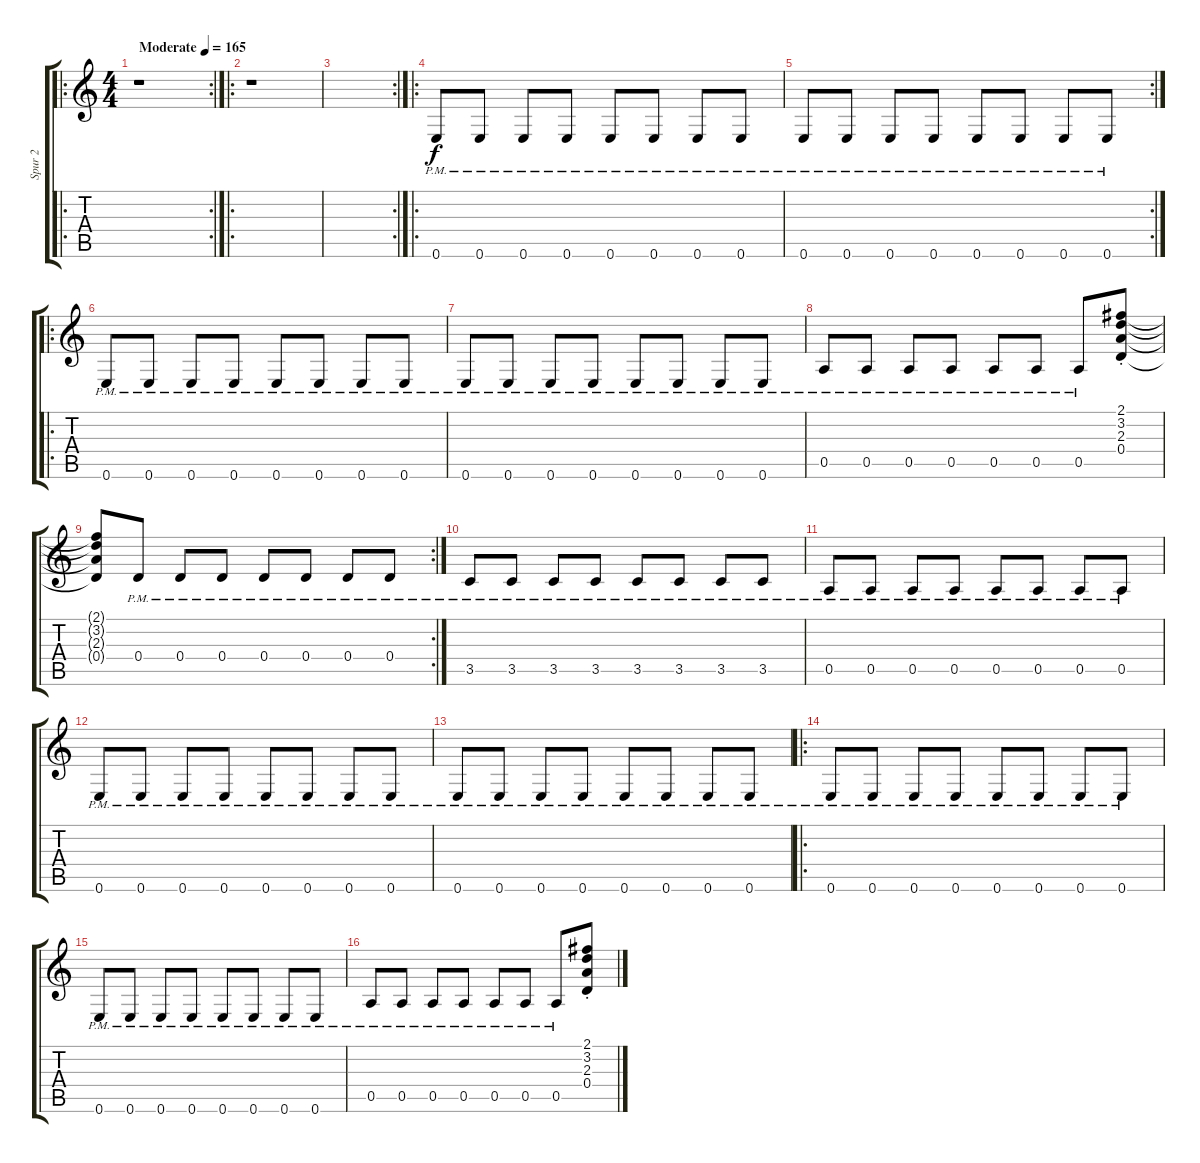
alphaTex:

\track ("Spur 2" "Spur 2") {instrument overdrivenguitar}
\staff {score tabs}
\tuning (E4 B3 G3 D3 A2 E2) {hide}
\ro
\rc 2
\ts (4 4)
\tempo (165 "Moderate")
\clef g2
\ks c
r.1{dy f instrument overdrivenguitar} |
\ro
r.1 |
\rc 2
|
\ro
0.6{pm}.8{volume 4} 0.6{pm}.8 0.6{pm}.8 0.6{pm}.8 0.6{pm}.8 0.6{pm}.8 0.6{pm}.8 0.6{pm}.8 |
\rc 2
0.6{pm}.8 0.6{pm}.8 0.6{pm}.8 0.6{pm}.8 0.6{pm}.8 0.6{pm}.8 0.6{pm}.8 0.6{pm}.8 |
\ro
0.6{pm}.8{volume 13} 0.6{pm}.8 0.6{pm}.8 0.6{pm}.8 0.6{pm}.8 0.6{pm}.8 0.6{pm}.8 0.6{pm}.8 |
0.6{pm}.8 0.6{pm}.8 0.6{pm}.8 0.6{pm}.8 0.6{pm}.8 0.6{pm}.8 0.6{pm}.8 0.6{pm}.8 |
0.5{pm}.8 0.5{pm}.8 0.5{pm}.8 0.5{pm}.8 0.5{pm}.8 0.5{pm}.8 0.5{pm}.8 (2.1{st} 3.2{st} 2.3{st} 0.4{st}).8 |
\rc 2
(2.1{t} 3.2{t} 2.3{t} 0.4{t}).8 0.4{pm}.8 0.4{pm}.8 0.4{pm}.8 0.4{pm}.8 0.4{pm}.8 0.4{pm}.8 0.4{pm}.8 |
3.5{pm}.8 3.5{pm}.8 3.5{pm}.8 3.5{pm}.8 3.5{pm}.8 3.5{pm}.8 3.5{pm}.8 3.5{pm}.8 |
0.5{pm}.8 0.5{pm}.8 0.5{pm}.8 0.5{pm}.8 0.5{pm}.8 0.5{pm}.8 0.5{pm}.8 0.5{pm}.8 |
0.6{pm}.8 0.6{pm}.8 0.6{pm}.8 0.6{pm}.8 0.6{pm}.8 0.6{pm}.8 0.6{pm}.8 0.6{pm}.8 |
0.6{pm}.8 0.6{pm}.8 0.6{pm}.8 0.6{pm}.8 0.6{pm}.8 0.6{pm}.8 0.6{pm}.8 0.6{pm}.8 |
\ro
0.6{pm}.8 0.6{pm}.8 0.6{pm}.8 0.6{pm}.8 0.6{pm}.8 0.6{pm}.8 0.6{pm}.8 0.6{pm}.8 |
0.6{pm}.8 0.6{pm}.8 0.6{pm}.8 0.6{pm}.8 0.6{pm}.8 0.6{pm}.8 0.6{pm}.8 0.6{pm}.8 |
0.5{pm}.8 0.5{pm}.8 0.5{pm}.8 0.5{pm}.8 0.5{pm}.8 0.5{pm}.8 0.5{pm}.8 (2.1{st} 3.2{st} 2.3{st} 0.4{st}).8
